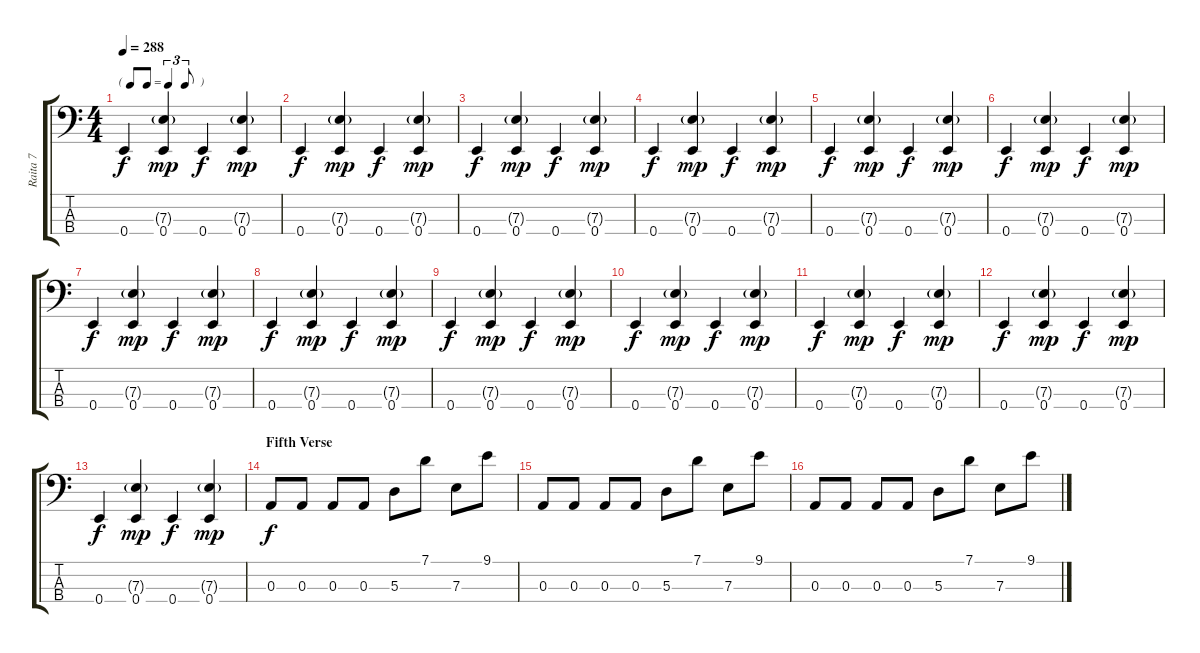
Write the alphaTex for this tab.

\track ("Raita 7" "Raita 7") {instrument slapbass1}
\staff {score tabs}
\tuning (G2 D2 A1 E1) {hide}
\ts (4 4)
\tf triplet8th
\tempo 288
\clef f4
\ks c
0.4.4{dy f} (7.3{g} 0.4).4{dy mp} 0.4.4{dy f} (7.3{g} 0.4).4{dy mp} |
0.4.4{dy f} (7.3{g} 0.4).4{dy mp} 0.4.4{dy f} (7.3{g} 0.4).4{dy mp} |
0.4.4{dy f} (7.3{g} 0.4).4{dy mp} 0.4.4{dy f} (7.3{g} 0.4).4{dy mp} |
0.4.4{dy f} (7.3{g} 0.4).4{dy mp} 0.4.4{dy f} (7.3{g} 0.4).4{dy mp} |
0.4.4{dy f} (7.3{g} 0.4).4{dy mp} 0.4.4{dy f} (7.3{g} 0.4).4{dy mp} |
0.4.4{dy f} (7.3{g} 0.4).4{dy mp} 0.4.4{dy f} (7.3{g} 0.4).4{dy mp} |
0.4.4{dy f} (7.3{g} 0.4).4{dy mp} 0.4.4{dy f} (7.3{g} 0.4).4{dy mp} |
0.4.4{dy f} (7.3{g} 0.4).4{dy mp} 0.4.4{dy f} (7.3{g} 0.4).4{dy mp} |
0.4.4{dy f} (7.3{g} 0.4).4{dy mp} 0.4.4{dy f} (7.3{g} 0.4).4{dy mp} |
0.4.4{dy f} (7.3{g} 0.4).4{dy mp} 0.4.4{dy f} (7.3{g} 0.4).4{dy mp} |
0.4.4{dy f} (7.3{g} 0.4).4{dy mp} 0.4.4{dy f} (7.3{g} 0.4).4{dy mp} |
0.4.4{dy f} (7.3{g} 0.4).4{dy mp} 0.4.4{dy f} (7.3{g} 0.4).4{dy mp} |
0.4.4{dy f} (7.3{g} 0.4).4{dy mp} 0.4.4{dy f} (7.3{g} 0.4).4{dy mp} |
\section ("" "Fifth Verse")
0.3.8{dy f instrument slapbass1} 0.3.8 0.3.8 0.3.8 5.3.8 7.1.8 7.3.8 9.1.8 |
0.3.8 0.3.8 0.3.8 0.3.8 5.3.8 7.1.8 7.3.8 9.1.8 |
0.3.8 0.3.8 0.3.8 0.3.8 5.3.8 7.1.8 7.3.8 9.1.8
